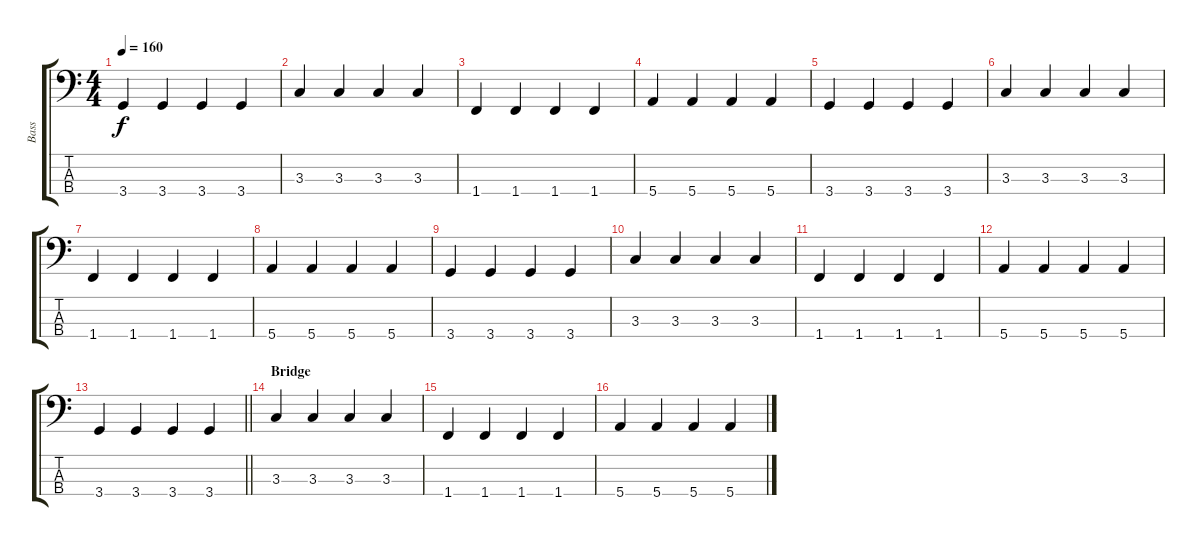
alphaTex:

\track ("Bass" "Bass") {instrument slapbass1}
\staff {score tabs}
\tuning (G2 D2 A1 E1) {hide}
\ts (4 4)
\tempo 160
\clef f4
\ks c
3.4.4{dy f} 3.4.4 3.4.4 3.4.4 |
3.3.4 3.3.4 3.3.4 3.3.4 |
1.4.4 1.4.4 1.4.4 1.4.4 |
5.4.4 5.4.4 5.4.4 5.4.4 |
3.4.4 3.4.4 3.4.4 3.4.4 |
3.3.4 3.3.4 3.3.4 3.3.4 |
1.4.4 1.4.4 1.4.4 1.4.4 |
5.4.4 5.4.4 5.4.4 5.4.4 |
3.4.4 3.4.4 3.4.4 3.4.4 |
3.3.4 3.3.4 3.3.4 3.3.4 |
1.4.4 1.4.4 1.4.4 1.4.4 |
5.4.4 5.4.4 5.4.4 5.4.4 |
\barLineRight lightlight
3.4.4 3.4.4 3.4.4 3.4.4 |
\section ("" "Bridge")
3.3.4 3.3.4 3.3.4 3.3.4 |
1.4.4 1.4.4 1.4.4 1.4.4 |
5.4.4 5.4.4 5.4.4 5.4.4
